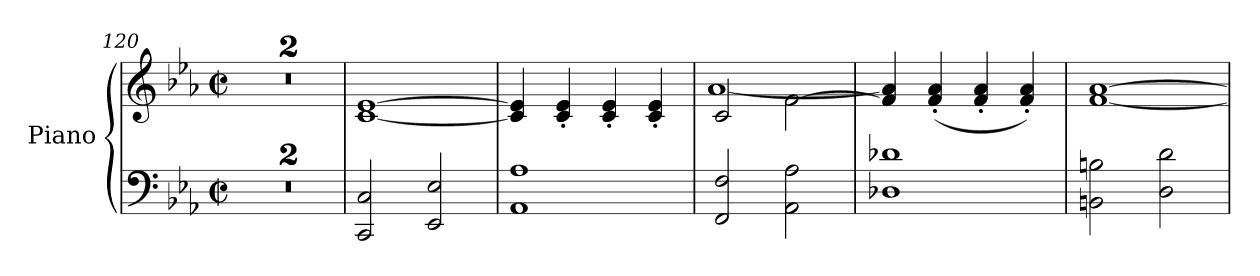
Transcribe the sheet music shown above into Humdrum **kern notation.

**kern	**kern
*part1	*part1
*staff2	*staff1
*I"Piano	*
*I'Pno	*
*clefF4	*clefG2
*k[b-e-a-]	*k[b-e-a-]
*M2/2	*M2/2
*met(c|)	*met(c|)
=120	=120
1r	1r
=121	=121
1r	1r
!!LO:LB:g=z
=122	=122
2CC/ 2C/	[1c [1e-
2EE-/ 2E-/	.
=123	=123
1AA- 1A-	4c/] 4e-/]
.	4c/' 4e-/'
.	4c/' 4e-/'
.	4c/' 4e-/'
=124	=124
*	*^
2FF/ 2F/	2c/	[1a-
2AA-\ 2A-\	[2f\	.
*	*v	*v
=125	=125
1D-X 1d-X	4f/] 4a-/]
.	(<4f/' 4a-/'
.	4f/' 4a-/'
.	4f/' 4a-/')
=126	=126
2BBn\ 2Bn\	[1f [1a-
2D\ 2d\	.
=	=
*-	*-
